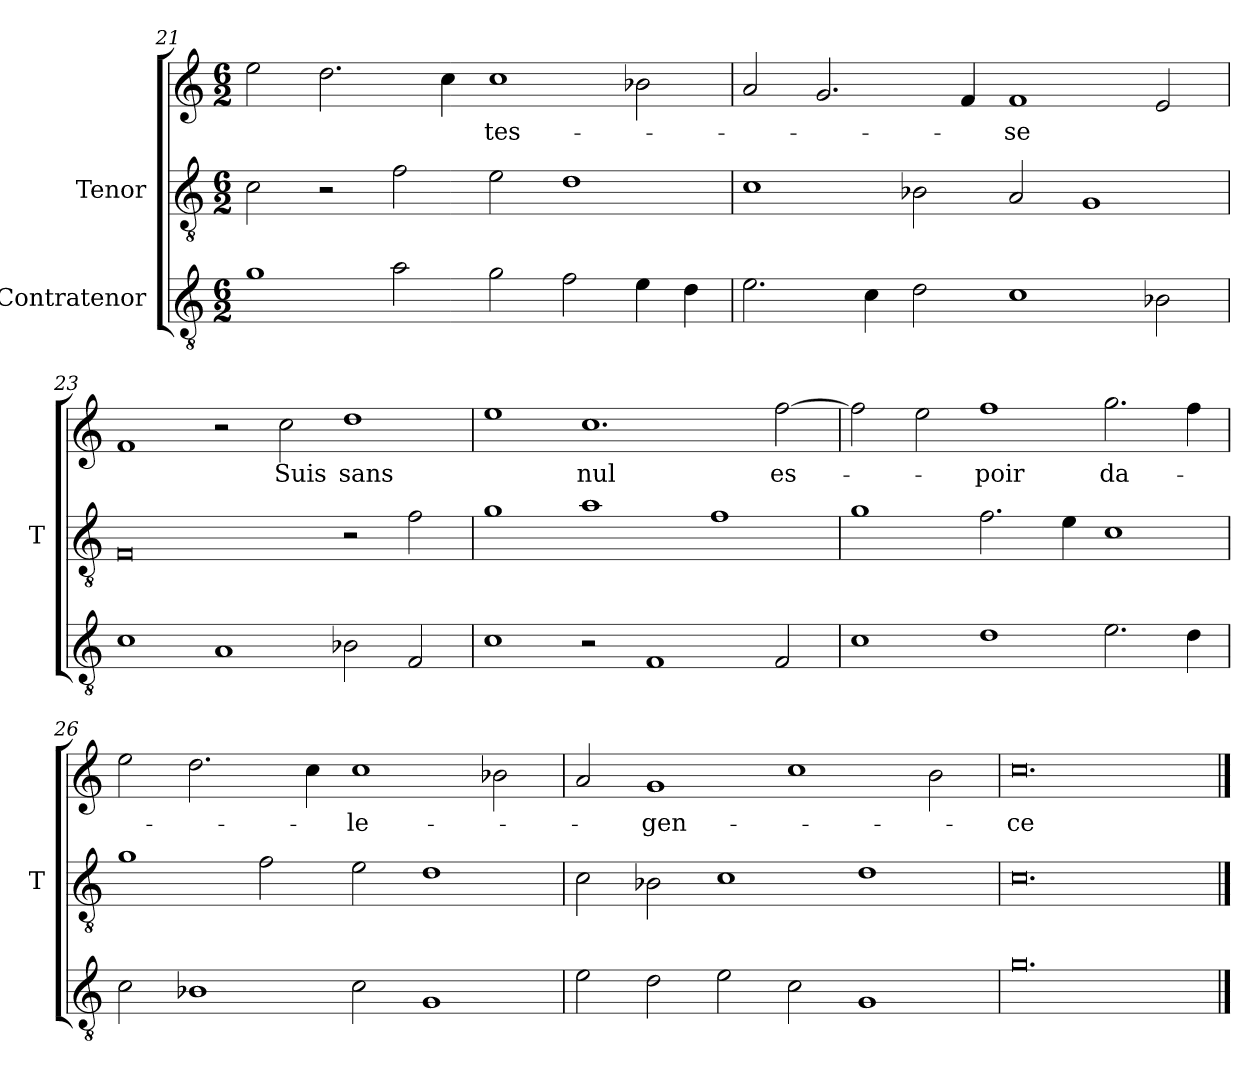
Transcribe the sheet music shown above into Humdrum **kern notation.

**kern	**kern	**kern	**text
*part3	*part2	*part1	*part1
*staff3	*staff2	*staff1	*staff1
*I"Contratenor	*I"Tenor	*	*
*	*I'T	*	*
*clefGv2	*clefGv2	*clefG2	*
*M6/2	*M6/2	*M6/2	*
=21	=21	=21	=21
1g	2c	2ee	.
.	2r	2.dd	.
2a	2f	.	.
.	.	4cc	.
2g	2e	1cc	-tes-
2f	1d	.	.
4e	.	2b-X	.
4d	.	.	.
=22	=22	=22	=22
2.e	1c	2a	.
.	.	2.g	.
4c	.	.	.
2d	2B-X	.	.
.	.	4f	.
1c	2A	1f	-se
.	1G	.	.
2B-X	.	2e	.
=23	=23	=23	=23
1c	0F	1f	.
1A	.	2r	.
.	.	2cc	-Suis
2B-X	2r	1dd	-sans
2F	2f	.	.
=24	=24	=24	=24
1c	1g	1ee	.
2r	1a	1.cc	-nul
1F	.	.	.
.	1f	.	.
2F	.	[2ff	es-
=25	=25	=25	=25
1c	1g	2ff]	.
.	.	2ee	.
1d	2.f	1ff	-poir
.	4e	.	.
2.e	1c	2.gg	da-
4d	.	4ff	.
=26	=26	=26	=26
2c	1g	2ee	.
1B-X	.	2.dd	.
.	2f	.	.
.	.	4cc	.
2c	2e	1cc	-le-
1G	1d	.	.
.	.	2b-X	.
=27	=27	=27	=27
2e	2c	2a	.
2d	2B-X	1g	-gen-
2e	1c	.	.
2c	.	1cc	.
1G	1d	.	.
.	.	2b	.
=28	=28	=28	=28
0.g	0.c	0.cc	-ce
==	==	==	==
*-	*-	*-	*-
